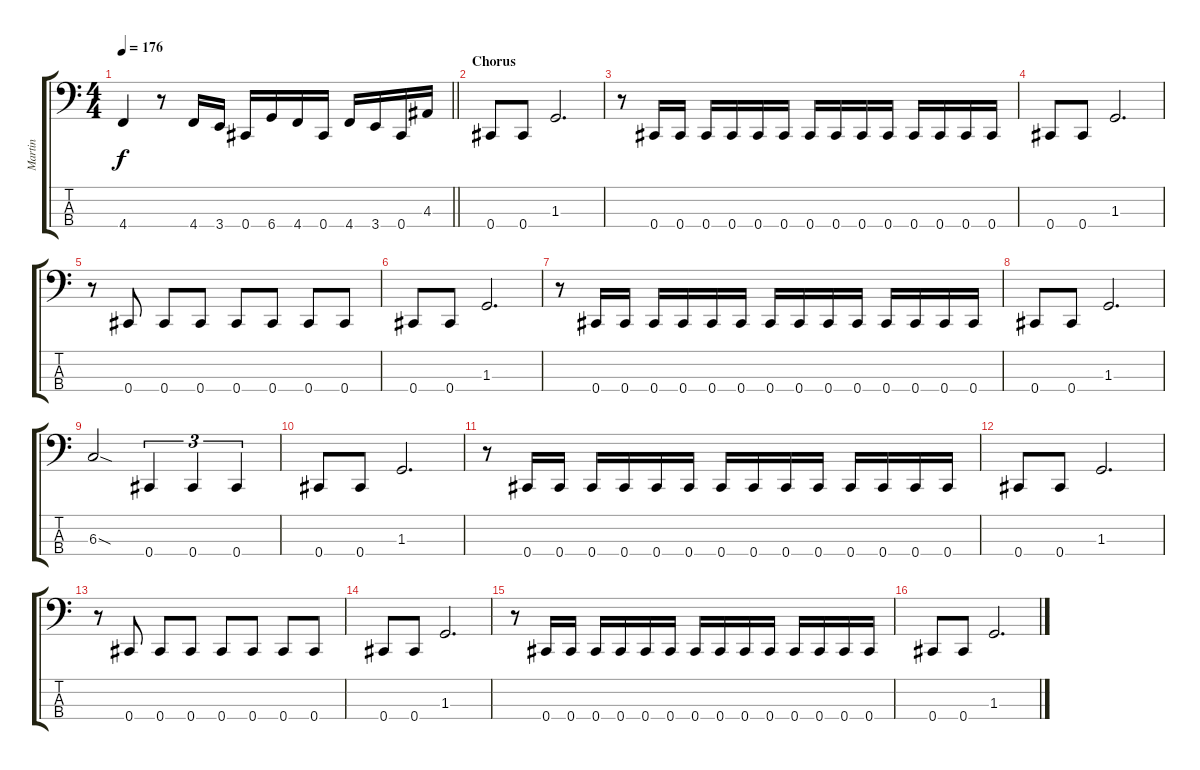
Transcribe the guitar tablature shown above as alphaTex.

\track ("Martin" "Martin") {instrument electricbassfinger}
\staff {score tabs}
\tuning (E2 B1 Gb1 Db1) {hide}
\ts (4 4)
\tempo 176
\clef f4
\barLineRight lightlight
\ks c
4.4.4{dy f} r.8 4.4.16 3.4.16 0.4.16 6.4.16 4.4.16 0.4.16 4.4.16 3.4.16 0.4.16 4.3.16 |
\section ("" "Chorus")
0.4.8 0.4.8 1.3.2{d} |
r.8 0.4.16 0.4.16 0.4.16 0.4.16 0.4.16 0.4.16 0.4.16 0.4.16 0.4.16 0.4.16 0.4.16 0.4.16 0.4.16 0.4.16 |
0.4.8 0.4.8 1.3.2{d} |
r.8 0.4.8 0.4.8 0.4.8 0.4.8 0.4.8 0.4.8 0.4.8 |
0.4.8 0.4.8 1.3.2{d} |
r.8 0.4.16 0.4.16 0.4.16 0.4.16 0.4.16 0.4.16 0.4.16 0.4.16 0.4.16 0.4.16 0.4.16 0.4.16 0.4.16 0.4.16 |
0.4.8 0.4.8 1.3.2{d} |
6.3{sod}.2 0.4.4{tu (3 2)} 0.4.4{tu (3 2)} 0.4.4{tu (3 2)} |
0.4.8 0.4.8 1.3.2{d} |
r.8 0.4.16 0.4.16 0.4.16 0.4.16 0.4.16 0.4.16 0.4.16 0.4.16 0.4.16 0.4.16 0.4.16 0.4.16 0.4.16 0.4.16 |
0.4.8 0.4.8 1.3.2{d} |
r.8 0.4.8 0.4.8 0.4.8 0.4.8 0.4.8 0.4.8 0.4.8 |
0.4.8 0.4.8 1.3.2{d} |
r.8 0.4.16 0.4.16 0.4.16 0.4.16 0.4.16 0.4.16 0.4.16 0.4.16 0.4.16 0.4.16 0.4.16 0.4.16 0.4.16 0.4.16 |
0.4.8 0.4.8 1.3.2{d}
